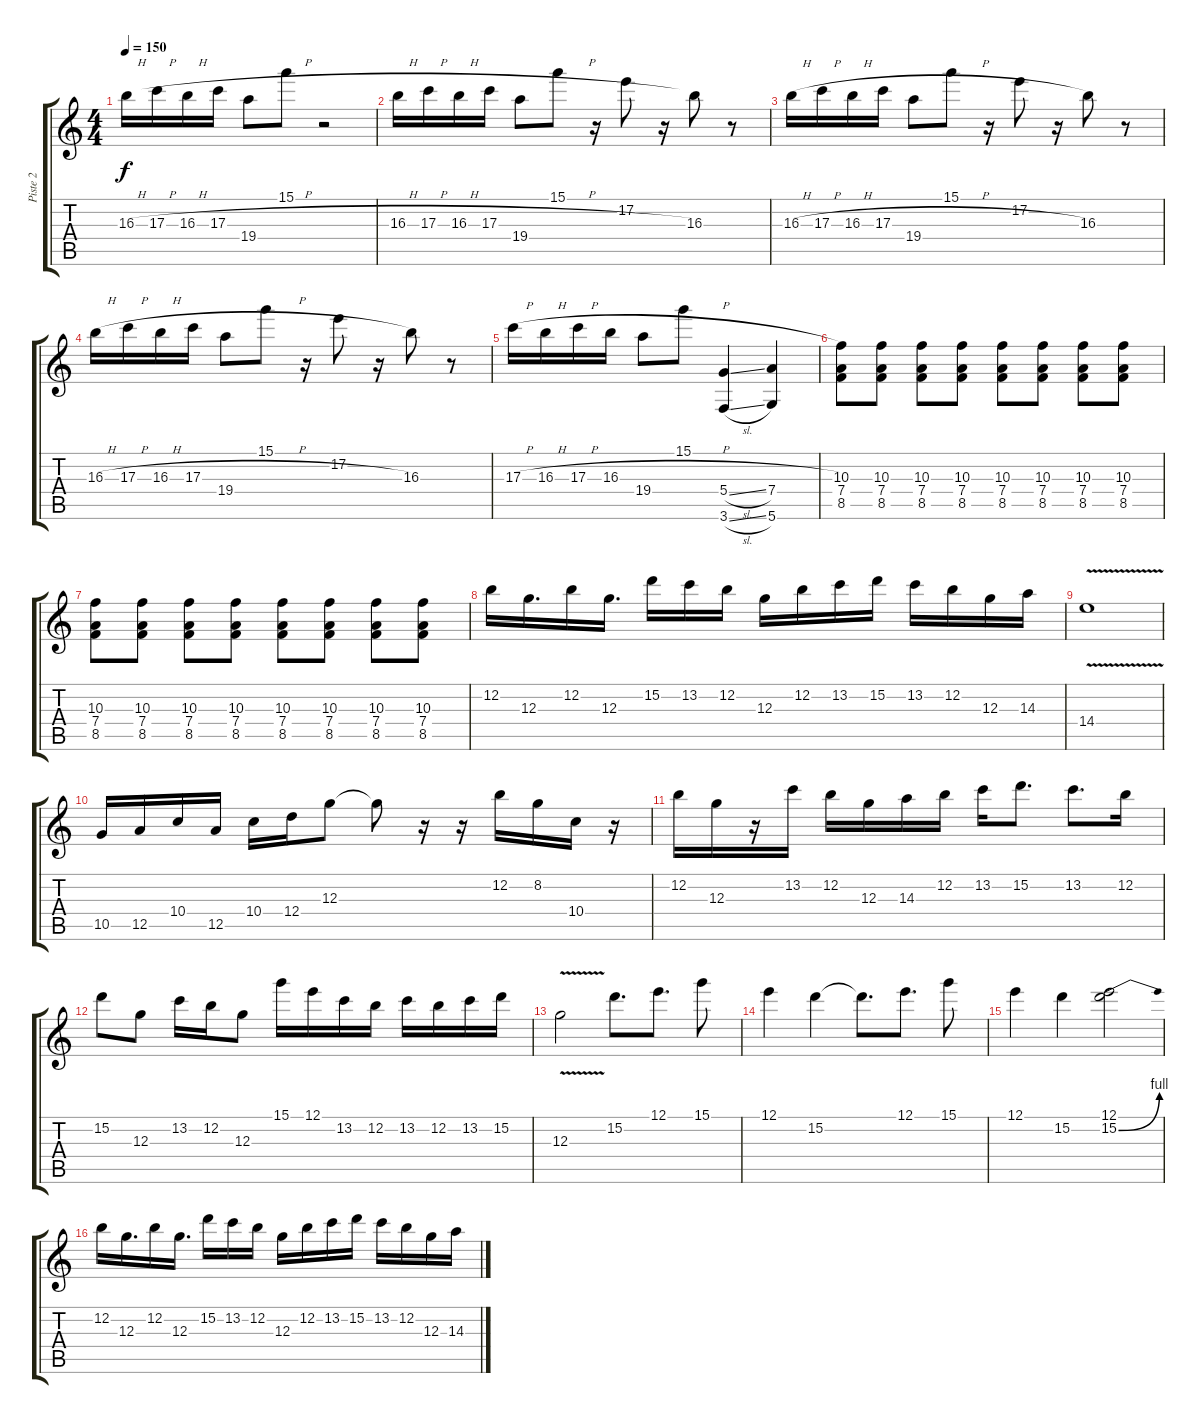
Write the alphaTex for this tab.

\track ("Piste 2" "Piste 2") {instrument overdrivenguitar}
\staff {score tabs}
\tuning (E4 B3 G3 D3 A2 D2) {hide}
\ts (4 4)
\tempo 150
\clef g2
\ks c
16.3{h}.16{dy f} 17.3{h}.16 16.3{h}.16 17.3{h}.16 19.4.8 15.1.8 r.2 |
16.3{h}.16 17.3{h}.16 16.3{h}.16 17.3{h}.16 19.4.8 15.1.8 r.16 17.2.8 r.16 16.3.8 r.8 |
16.3{h}.16 17.3{h}.16 16.3{h}.16 17.3{h}.16 19.4.8 15.1.8 r.16 17.2.8 r.16 16.3.8 r.8 |
16.3{h}.16 17.3{h}.16 16.3{h}.16 17.3{h}.16 19.4.8 15.1.8 r.16 17.2.8 r.16 16.3.8 r.8 |
17.3{h}.16 16.3{h}.16 17.3{h}.16 16.3{h}.16 19.4.8 15.1.8 (5.4{sl} 3.6{sl}).4 (7.4 5.6).4 |
(10.3 7.4 8.5).8 (10.3 7.4 8.5).8 (10.3 7.4 8.5).8 (10.3 7.4 8.5).8 (10.3 7.4 8.5).8 (10.3 7.4 8.5).8 (10.3 7.4 8.5).8 (10.3 7.4 8.5).8 |
(10.3 7.4 8.5).8 (10.3 7.4 8.5).8 (10.3 7.4 8.5).8 (10.3 7.4 8.5).8 (10.3 7.4 8.5).8 (10.3 7.4 8.5).8 (10.3 7.4 8.5).8 (10.3 7.4 8.5).8 |
12.2.16 12.3.16{d} 12.2.16 12.3.16{d} 15.2.16 13.2.16 12.2.16 12.3.16 12.2.16 13.2.16 15.2.16 13.2.16 12.2.16 12.3.16 14.3.16 |
14.4{v}.1 |
10.5.16 12.5.16 10.4.16 12.5.16 10.4.16 12.4.16 12.3.8 12.3{t}.8 r.16 r.16 12.2.16 8.2.16 10.4.16 r.16 |
12.2.16 12.3.16 r.16 13.2.16 12.2.16 12.3.16 14.3.16 12.2.16 13.2.16 15.2.8{d} 13.2.8{d} 12.2.16 |
15.2.8 12.3.8 13.2.16 12.2.16 12.3.8 15.1.16 12.1.16 13.2.16 12.2.16 13.2.16 12.2.16 13.2.16 15.2.16 |
12.3{v}.2 15.2.8{d} 12.1.8{d} 15.1.8 |
12.1.4 15.2.4 15.2{t}.8{d} 12.1.8{d} 15.1.8 |
12.1.4 15.2.4 (12.1 15.2{be (bend 0 0 60 4)}).2 |
12.2.16 12.3.16{d} 12.2.16 12.3.16{d} 15.2.16 13.2.16 12.2.16 12.3.16 12.2.16 13.2.16 15.2.16 13.2.16 12.2.16 12.3.16 14.3.16
